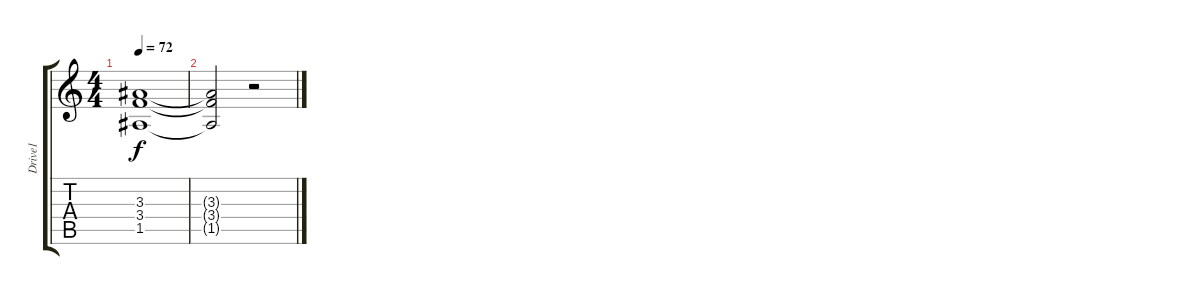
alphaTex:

\track ("Drive1" "Drive1") {instrument distortionguitar}
\staff {score tabs}
\tuning (E4 B3 G3 D3 A2 E2) {hide}
\ts (4 4)
\tempo 72
\clef g2
\ks c
(3.3 3.4 1.5).1{dy f} |
(3.3{t} 3.4{t} 1.5{t}).2 r.2
